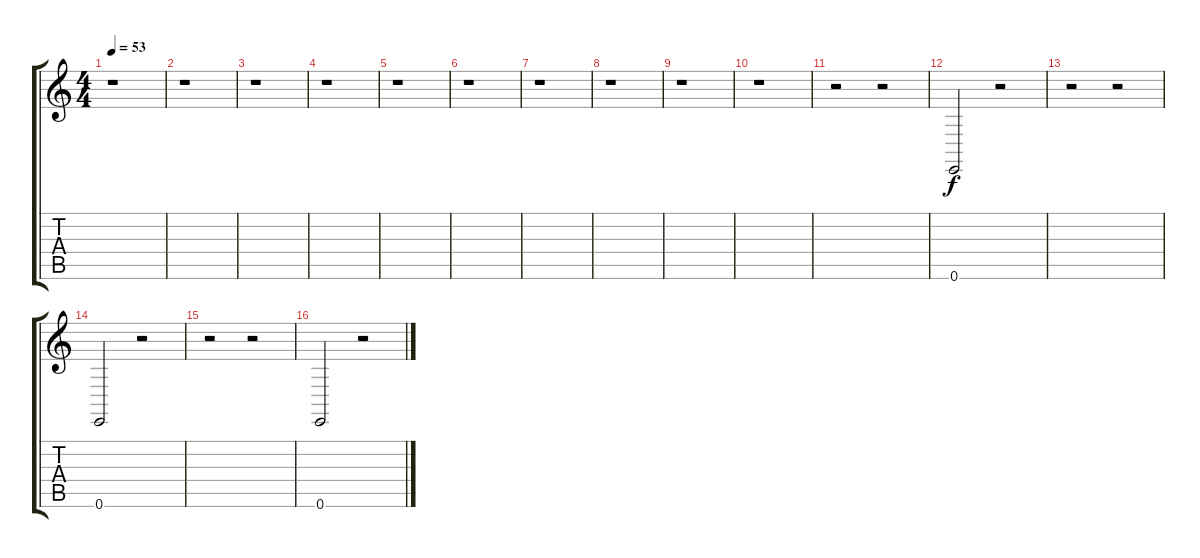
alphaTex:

\track "" {instrument lead8bassandlead}
\staff {score tabs}
\tuning (E4 B3 G3 D3 A2 E2) {hide}
\ts (4 4)
\tempo 53
\clef g2
\ks c
r.1{dy f} |
r.1 |
r.1 |
r.1 |
r.1 |
r.1 |
r.1 |
r.1 |
r.1 |
r.1 |
r.2 r.2 |
0.6.2 r.2 |
r.2 r.2 |
0.6.2 r.2 |
r.2 r.2 |
0.6.2 r.2
